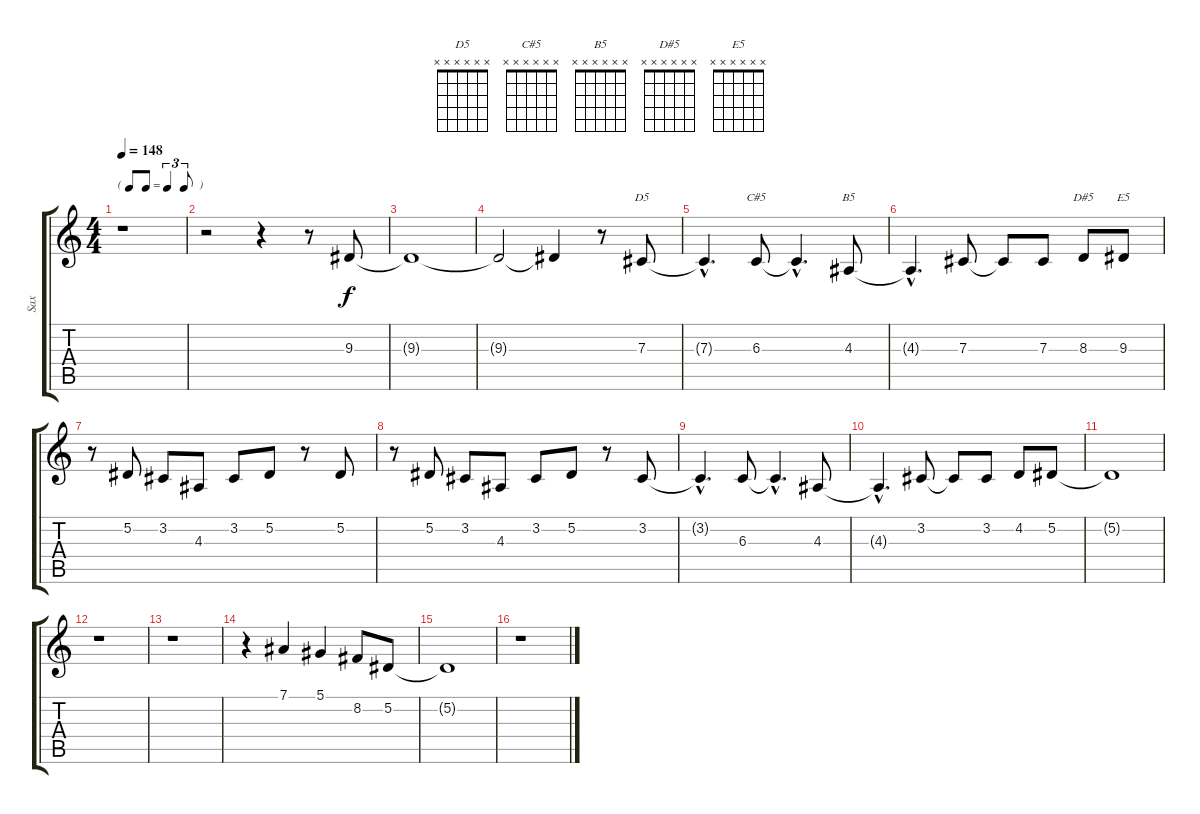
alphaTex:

\track ("Sax" "Sax") {instrument tenorsax}
\staff {score tabs}
\tuning (Eb4 Bb3 Gb3 Db3 Ab2 Eb2) {hide}
\chord ("D5" x x x x x x) {firstfret 0}
\chord ("C#5" x x x x x x) {firstfret 0}
\chord ("B5" x x x x x x) {firstfret 0}
\chord ("D#5" x x x x x x) {firstfret 0}
\chord ("E5" x x x x x x) {firstfret 0}
\ts (4 4)
\tf triplet8th
\tempo 148
\clef g2
\ks c
r.1{dy f} |
r.2 r.4 r.8 9.3.8 |
9.3{t}.1 |
9.3{t}.2 9.3{t}.4 r.8 7.3.8{ch "D5"} |
7.3{hac t}.4{d} 6.3.8{ch "C#5"} 6.3{hac t}.4{d} 4.3.8{ch "B5"} |
4.3{hac t}.4{d} 7.3.8 7.3{t}.8 7.3.8 8.3.8{ch "D#5"} 9.3.8{ch "E5"} |
r.8 5.2.8 3.2.8 4.3.8 3.2.8 5.2.8 r.8 5.2.8 |
r.8 5.2.8 3.2.8 4.3.8 3.2.8 5.2.8 r.8 3.2.8 |
3.2{hac t}.4{d} 6.3.8 6.3{hac t}.4{d} 4.3.8 |
4.3{hac t}.4{d} 3.2.8 3.2{t}.8 3.2.8 4.2.8 5.2.8 |
5.2{t}.1 |
r.1 |
r.1 |
r.4 7.1.4 5.1.4 8.2.8 5.2.8 |
5.2{t}.1 |
r.1
